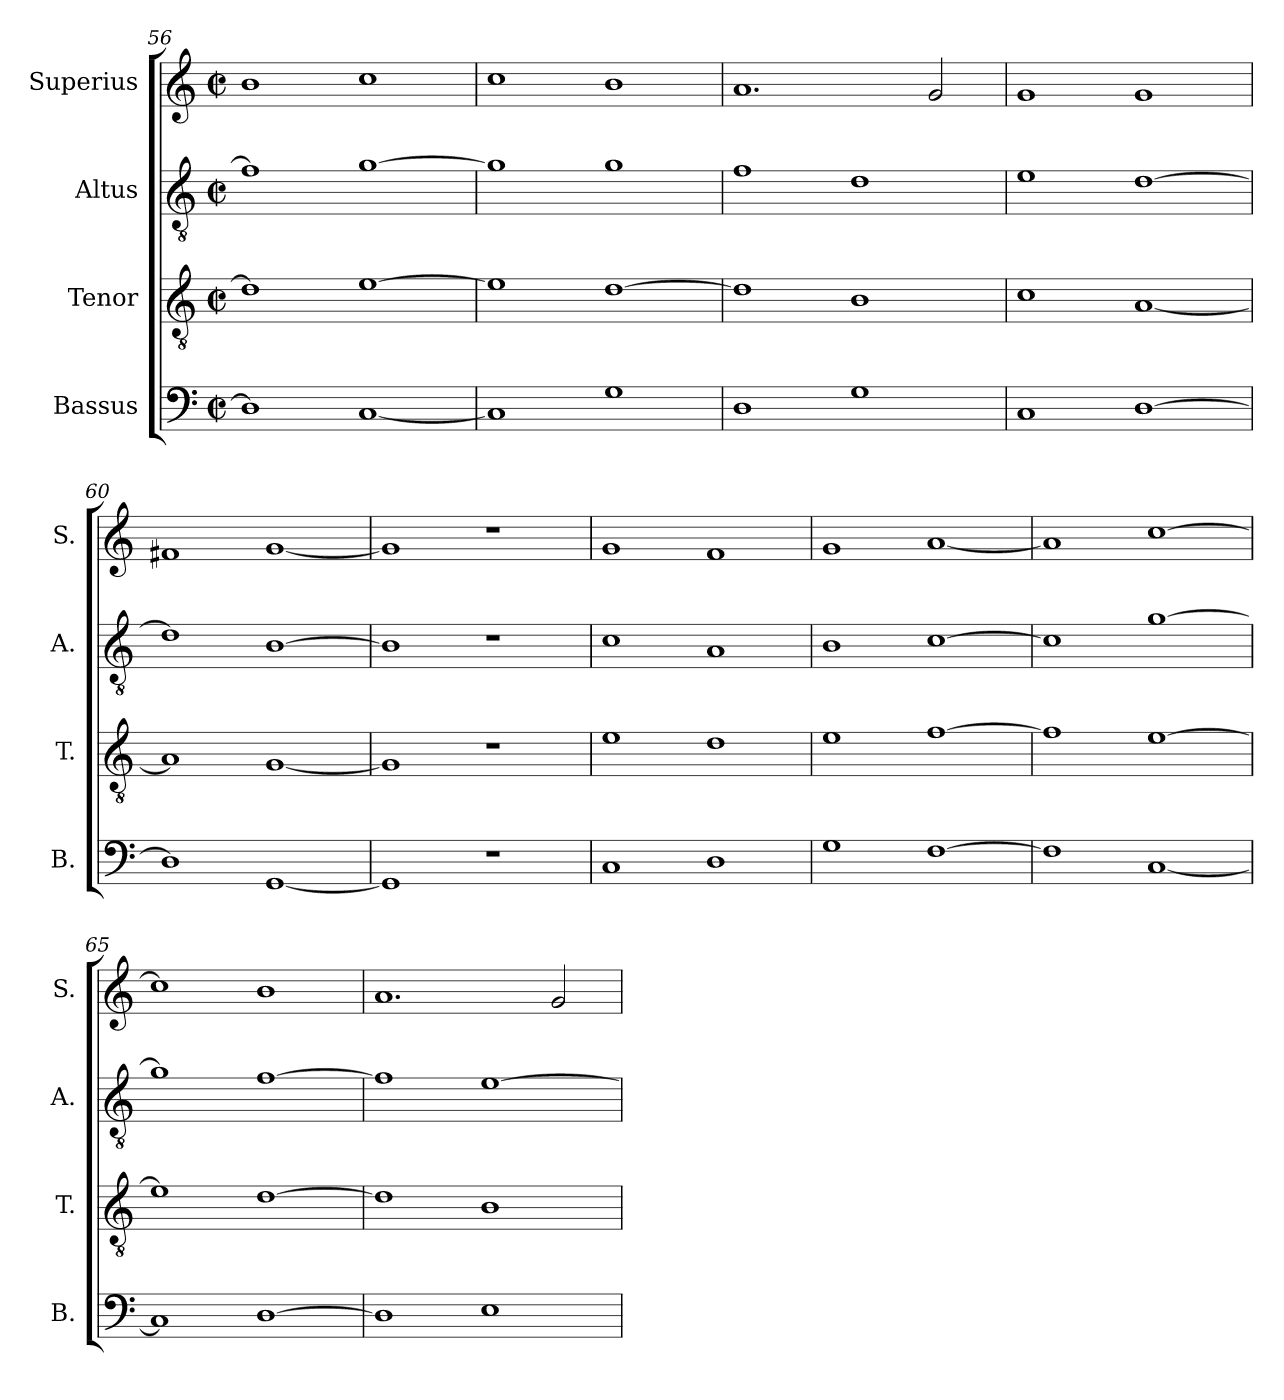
**kern	**kern	**kern	**kern
*part4	*part3	*part2	*part1
*staff4	*staff3	*staff2	*staff1
*I"Bassus	*I"Tenor	*I"Altus	*I"Superius
*I'B.	*I'T.	*I'A.	*I'S.
*clefF4	*clefGv2	*clefGv2	*clefG2
*	*ITrd7c12	*ITrd7c12	*
*k[]	*k[]	*k[]	*k[]
*C:	*C:	*C:	*C:
*M2/2	*M2/2	*M2/2	*M2/2
*met(c|)	*met(c|)	*met(c|)	*met(c|)
=56	=56	=56	=56
1Di]	1Di]	1Fi]	1bi
[<1Ci	[>1Ei	[>1Gi	1cci
=57	=57	=57	=57
1Ci]	1Ei]	1Gi]	1cci
1Gi	[>1Di	1Gi	1bi
=58	=58	=58	=58
1Di	1Di]	1Fi	1.ai
1Gi	1BBi	1Di	.
.	.	.	2gi/
!!LO:LB:g=z
=59	=59	=59	=59
1Ci	1Ci	1Ei	1gi
[>1Di	[<1AAi	[>1Di	1gi
=60	=60	=60	=60
1Di]	1AAi]	1Di]	1f#Xi
[<1GGi	[<1GGi	[>1BBi	[<1gi
=61	=61	=61	=61
1GGi]	1GGi]	1BBi]	1gi]
1r	1r	1r	1r
=62	=62	=62	=62
1Ci	1Ei	1Ci	1gi
1Di	1Di	1AAi	1fi
=63	=63	=63	=63
1Gi	1Ei	1BBi	1gi
[>1Fi	[>1Fi	[>1Ci	[<1ai
=64	=64	=64	=64
1Fi]	1Fi]	1Ci]	1ai]
[<1Ci	[>1Ei	[>1Gi	[>1cci
=65	=65	=65	=65
1Ci]	1Ei]	1Gi]	1cci]
[>1Di	[>1Di	[>1Fi	1bi
!!LO:LB:g=z
=66	=66	=66	=66
1Di]	1Di]	1Fi]	1.ai
1Ei	1BBi	[>1Ei	.
.	.	.	2gi/
=	=	=	=
*-	*-	*-	*-
